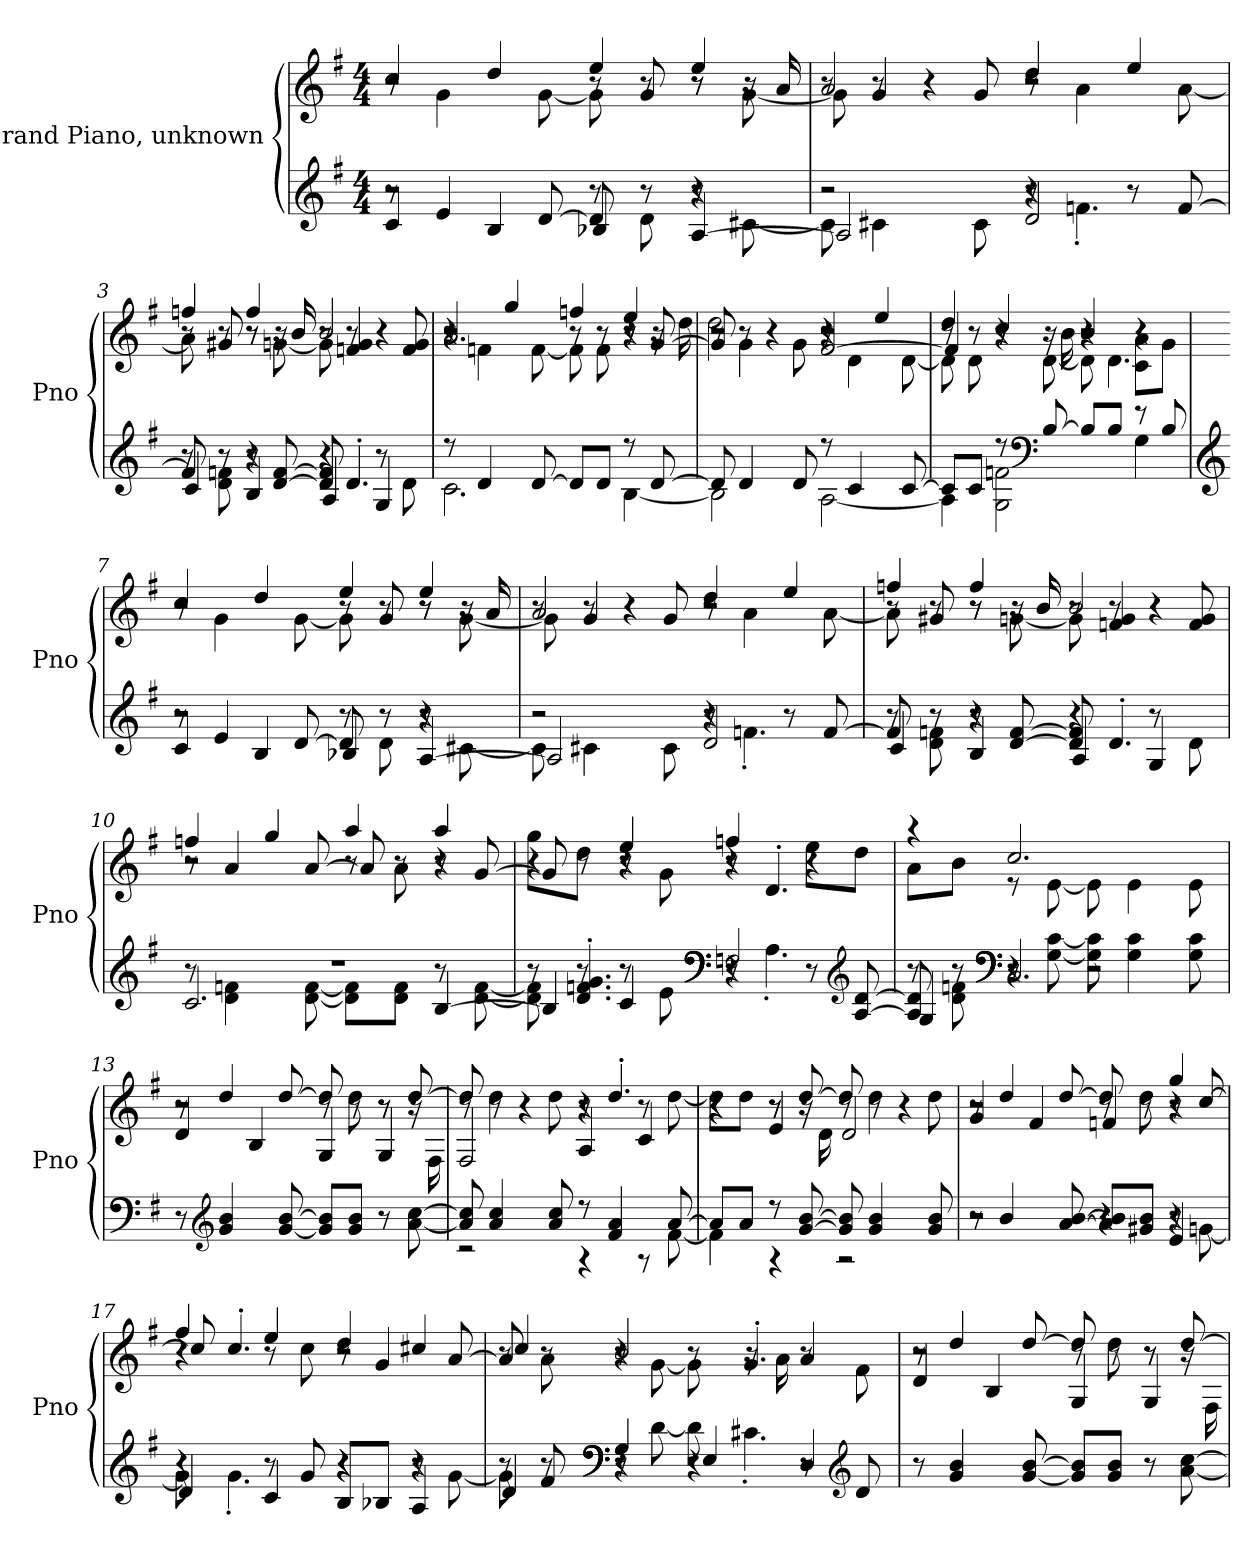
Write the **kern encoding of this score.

**kern	**kern
*part1	*part1
*staff2	*staff1
*I"Grand Piano, unknown	*
*I'Pno	*
*clefG2	*clefG2
*k[f#]	*k[f#]
*M4/4	*M4/4
*MM120	*MM120
=1	=1
*^	*^
*	*^	*	*^
8r	2r	4c/	4cc/	8r	2r
4e/	.	.	.	4g\	.
.	.	4B/	4dd/	.	.
[8d/	.	.	.	[8g\	.
8d/]	8r	4B-X/	4ee/	8g\]	8r
8r	8d\	.	.	8r	8g/
4r	8r	[4A/	4ee/	8r	8r
.	[8c#X\	.	.	[8g\	16r
.	.	.	.	.	16a/
=2	=2	=2	=2	=2	=2
2r	8c#\]	2A/]	2a/	8g\]	8r
.	4c#X\	.	.	8r	4g/
.	.	.	.	4r	.
.	8c#\	.	.	.	8g/
4r	8r	2d/	4dd/	8r	2r
.	4.fn'\	.	.	4a\	.
8r	.	.	4ee/	.	.
[8f/	.	.	.	[8a\	.
=3	=3	=3	=3	=3	=3
8f/]	8r	4c/	4ffn/	8a\]	8r
8r	8d\ 8fn\	.	.	8r	8g#X/
8r	4r	4B/	4ff/	8r	8r
[8d/ [8f/	.	.	.	[8gn\	16r
.	.	.	.	.	16b/
8d/] 8f/]	4r	4A/	2b/	8g\]	8r
4.d'/	.	.	.	8r	4fn/ 4g/
.	8r	4G/	.	4r	.
.	8d\	.	.	.	8f/ 8g/
*	*v	*v	*	*	*
!!LO:LB:g=z
=4	=4	=4	=4	=4
*	*	*	*	*^
8r	2.c\	4r	2r	2.a/	8r
4d/	.	.	.	.	4fn\
.	.	4gg/	.	.	.
[8d/	.	.	.	.	[8f\
8d/L]	.	4ffn/	8r	.	8f\]
8d/J	.	.	8f\	.	8r
8r	[4B\	4ee/	8r	8r	4r
[8d/	.	.	16r	[8g/	.
.	.	.	16dd\	.	.
=5	=5	=5	=5	=5	=5
8d/]	2B\]	2r	8r	8g/]	2dd\
4d/	.	.	4g\	8r	.
.	.	.	.	4r	.
8d/	.	.	8g\	.	.
8r	[2A\	4r	2r	[2f#/	8r
4c/	.	.	.	.	4d\
.	.	4ee/	.	.	.
[8c/	.	.	.	.	[8d\
=6	=6	=6	=6	=6	=6
8c/L]	4A\]	4dd/	8r	4f#/]	8d\]
8c/J	.	.	8d\	.	8r
8r	2G\ 2fn\	4cc/	8r	4r	8r
*clefF4	*	*	*	*	*
[8B/	.	.	16r	.	[8d\
.	.	.	16b\	.	.
8B/L]	.	4b/	4r	2r	8d\]
8B/J	.	.	.	.	4.d\
8r	4G\	4r	8c\ 8a\L	.	.
8B/	.	.	8g\J	.	.
*v	*v	*	*	*	*
*	*v	*v	*v	*v
!!LO:LB:g=z
=7	=7
*clefG2	*
*^	*^
*	*^	*	*^
8r	2r	4c/	4cc/	8r	2r
4e/	.	.	.	4g\	.
.	.	4B/	4dd/	.	.
[8d/	.	.	.	[8g\	.
8d/]	8r	4B-X/	4ee/	8g\]	8r
8r	8d\	.	.	8r	8g/
4r	8r	[4A/	4ee/	8r	8r
.	[8c#X\	.	.	[8g\	16r
.	.	.	.	.	16a/
=8	=8	=8	=8	=8	=8
2r	8c#\]	2A/]	2a/	8g\]	8r
.	4c#X\	.	.	8r	4g/
.	.	.	.	4r	.
.	8c#\	.	.	.	8g/
4r	8r	2d/	4dd/	8r	2r
.	4.fn'\	.	.	4a\	.
8r	.	.	4ee/	.	.
[8f/	.	.	.	[8a\	.
=9	=9	=9	=9	=9	=9
8f/]	8r	4c/	4ffn/	8a\]	8r
8r	8d\ 8fn\	.	.	8r	8g#X/
8r	4r	4B/	4ff/	8r	8r
[8d/ [8f/	.	.	.	[8gn\	16r
.	.	.	.	.	16b/
8d/] 8f/]	4r	4A/	2b/	8g\]	8r
4.d'/	.	.	.	8r	4fn/ 4g/
.	8r	4G/	.	4r	.
.	8d\	.	.	.	8f/ 8g/
!!LO:LB:g=z	!!	!!
=10	=10	=10	=10	=10	=10
1r	8r	2.c/	4ffn/	2r	8r
.	4d\ 4fn\	.	.	.	4a/
.	.	.	4gg/	.	.
.	[8d\ [8f\	.	.	.	[8a/
.	8d\] 8f\]L	.	4aa/	8r	8a/]
.	8d\ 8f\J	.	.	8a\	8r
.	8r	[4B/	4aa/	4r	8r
.	[8d\ [8f\	.	.	.	[8g/
=11	=11	=11	=11	=11	=11
8r	8d\] 8f\]	4B/]	4r	8gg\L	8g/]
4.d/' 4.fn/' 4.g/'	8r	.	.	8dd\J	8r
.	8r	4c/	4ee/	8r	4r
.	8e\	.	.	8g\	.
*clefF4	*	*	*	*	*
4r	8r	2Fn/	4ffn/	4r	8r
.	4.A'\	.	.	.	4.d'/
8r	.	.	4r	8ee\L	.
*clefG2	*	*	*	*	*
[8A/ [8d/	.	.	.	8dd\J	.
*	*	*	*	*v	*v
=12	=12	=12	=12	=12
8A/] 8d/]	8r	4G/	4r	8a\L
8r	8d\ 8fn\	.	.	8b\J
*clefF4	*	*	*	*
4r	8r	2.C/	2.cc/	8r
.	[8G\ [8c\	.	.	[8e\
2r	8G\] 8c\]	.	.	8e\]
.	4G\ 4c\	.	.	4e\
.	8G\ 8c\	.	.	8e\
*v	*v	*v	*	*
!!LO:LB:g=z
=13	=13	=13
*	*	*^
8r	8r	2r	4d/
*clefG2	*	*	*
4g/ 4b/	4dd/	.	.
.	.	.	4B/
[8g/ [8b/	[8dd/	.	.
8g/] 8b/]L	8dd/]	8r	4G/
8g/ 8b/J	8r	8dd\	.
8r	8r	8r	4G/
[8a\ [8cc\	[8dd/	16r	.
.	.	16F#\	.
=14	=14	=14	=14
*^	*	*	*
8a/] 8cc/]	2r	8dd/]	8r	2F#/
4a/ 4cc/	.	8r	4dd\	.
.	.	4r	.	.
8a/ 8cc/	.	.	8dd\	.
8r	4r	8r	4r	4A/
4f#/ 4a/	.	4.dd'/	.	.
.	8r	.	8r	4c/
[8a/	[8f#\	.	[8dd\	.
=15	=15	=15	=15	=15
8a/L]	4f#\]	4r	8dd\L]	4r
8a/J	.	.	8dd\J	.
8r	4r	8r	8r	4e/
[8g/ [8b/	.	[8dd/	16r	.
.	.	.	16d\	.
8g/] 8b/]	2r	8dd/]	8r	2d/
4g/ 4b/	.	8r	4dd\	.
.	.	4r	.	.
8g/ 8b/	.	.	8dd\	.
!!LO:LB:g=z	!!	!!
=16	=16	=16	=16	=16
*	*^	*	*	*
8r	2r	2r	8r	2r	4g/
4b/	.	.	4dd/	.	.
.	.	.	.	.	4f#/
[8a/ [8b/	.	.	[8dd/	.	.
8a/] 8b/]L	4r	4r	8dd/]	8r	4fn/
8g#X/ 8b/J	.	.	8r	8dd\	.
4r	8r	4e/	4gg/	4r	8r
.	[8gn\	.	.	.	[8cc/
=17	=17	=17	=17	=17	=17
4r	8g\]	4d/	4ff#/	4r	8cc/]
.	4.g'\	.	.	.	4.cc'/
8r	.	4c/	4ee/	8r	.
8g/	.	.	.	8cc\	.
8B/L	4r	4r	8r	2r	4dd/
8B-X/J	.	.	4g/	.	.
4r	8r	4A/	.	.	4cc#X/
.	[8g\	.	[8a/	.	.
=18	=18	=18	=18	=18	=18
8r	8g\]	4d/	8a/]	8r	4cc/
8f#/	8r	.	8r	8a\	.
*clefF4	*	*	*	*	*
4r	8r	4G/	4r	8r	2b/
.	[8d\	.	.	[8g\	.
4r	8d\]	4E/	8r	8g\]	.
.	4.c#X'\	.	4.g'/	16r	.
.	.	.	.	16a\	.
8r	.	4D/	.	8r	4a/
*clefG2	*	*	*	*	*
8d/	.	.	.	8f#\	.
*v	*v	*v	*	*	*
!!LO:PB:g=z	!!	!!
=19	=19	=19	=19
8r	8r	2r	4d/
4g/ 4b/	4dd/	.	.
.	.	.	4B/
[8g/ [8b/	[8dd/	.	.
8g/] 8b/]L	8dd/]	8r	4G/
8g/ 8b/J	8r	8dd\	.
8r	8r	8r	4G/
[8a\ [8cc\	[8dd/	16r	.
.	.	16F#\	.
*	*v	*v	*v
=	=
*-	*-
